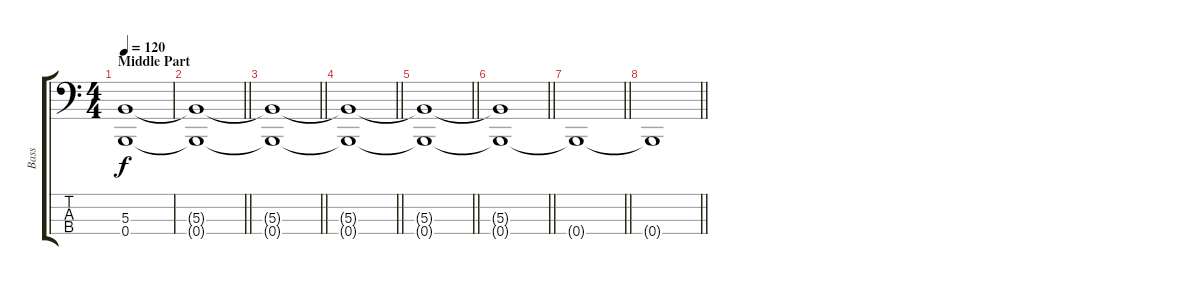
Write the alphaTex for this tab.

\track ("Bass" "Bass") {instrument electricbasspick}
\staff {score tabs}
\tuning (E2 B1 Gb1 B0) {hide}
\ts (4 4)
\section ("" "Middle Part")
\tempo 120
\clef f4
\ks c
(5.3 0.4).1{dy f} |
\barLineRight lightlight
(5.3{t} 0.4{t}).1 |
\barLineRight lightlight
(5.3{t} 0.4{t}).1 |
\barLineRight lightlight
(5.3{t} 0.4{t}).1 |
\barLineRight lightlight
(5.3{t} 0.4{t}).1 |
\barLineRight lightlight
(5.3{t} 0.4{t}).1 |
\barLineRight lightlight
0.4{t}.1 |
\barLineRight lightlight
0.4{t}.1
